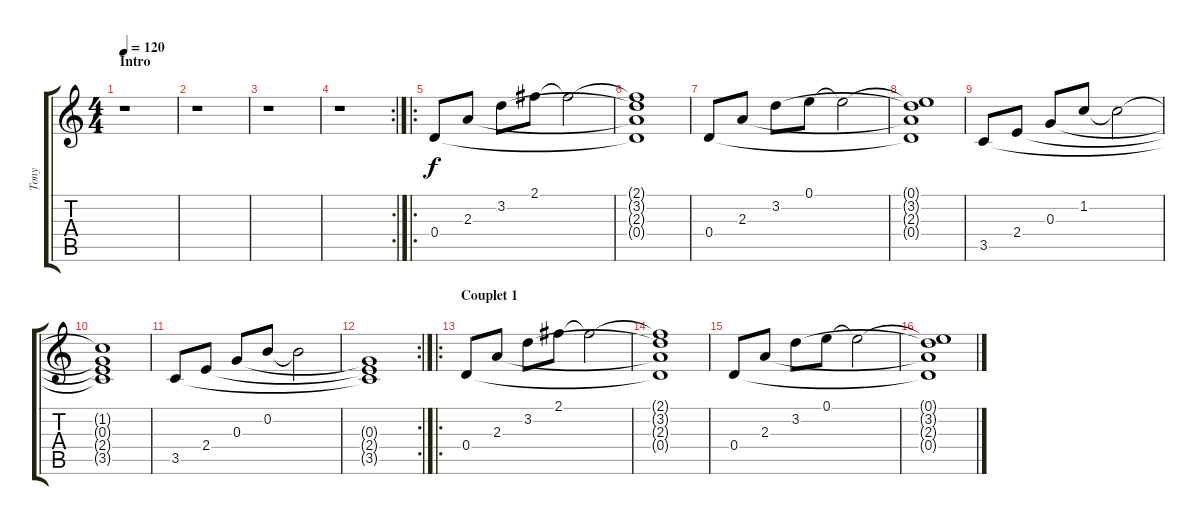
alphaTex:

\track ("Tony" "Tony") {instrument electricguitarclean}
\staff {score tabs}
\tuning (E4 B3 G3 D3 A2 E2) {hide}
\ts (4 4)
\section ("" "Intro")
\tempo 120
\clef g2
\ks c
r.1{dy f instrument electricguitarclean} |
r.1 |
r.1 |
\rc 2
r.1 |
\ro
0.4.8 2.3.8 3.2.8 2.1.8 2.1{t}.2 |
(2.1{t} 3.2{t} 2.3{t} 0.4{t}).1 |
0.4.8 2.3.8 3.2.8 0.1.8 0.1{t}.2 |
(0.1{t} 3.2{t} 2.3{t} 0.4{t}).1 |
3.5.8 2.4.8 0.3.8 1.2.8 1.2{t}.2 |
(1.2{t} 0.3{t} 2.4{t} 3.5{t}).1 |
3.5.8 2.4.8 0.3.8 0.2.8 0.2{t}.2 |
\rc 2
(0.3{t} 2.4{t} 3.5{t}).1 |
\ro
\section ("" "Couplet 1")
0.4.8 2.3.8 3.2.8 2.1.8 2.1{t}.2 |
(2.1{t} 3.2{t} 2.3{t} 0.4{t}).1 |
0.4.8 2.3.8 3.2.8 0.1.8 0.1{t}.2 |
(0.1{t} 3.2{t} 2.3{t} 0.4{t}).1
